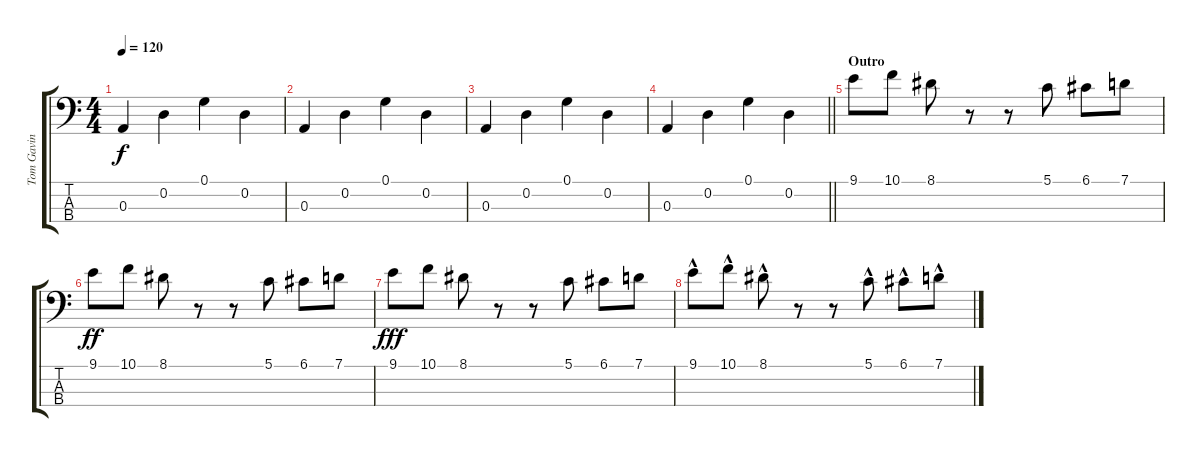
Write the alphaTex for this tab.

\track ("Tom Gavin" "Tom Gavin") {instrument electricbassfinger}
\staff {score tabs}
\tuning (G2 D2 A1 E1) {hide}
\ts (4 4)
\tempo 120
\clef f4
\ks c
0.3.4{dy f} 0.2.4 0.1.4 0.2.4 |
0.3.4 0.2.4 0.1.4 0.2.4 |
0.3.4 0.2.4 0.1.4 0.2.4 |
\barLineRight lightlight
0.3.4 0.2.4 0.1.4 0.2.4 |
\section ("" "Outro")
9.1.8 10.1.8 8.1.8 r.8 r.8 5.1.8 6.1.8 7.1.8 |
9.1.8{dy ff} 10.1.8 8.1.8 r.8 r.8 5.1.8 6.1.8 7.1.8 |
9.1.8{dy fff} 10.1.8 8.1.8 r.8 r.8 5.1.8 6.1.8 7.1.8 |
9.1{hac}.8 10.1{hac}.8 8.1{hac}.8 r.8 r.8 5.1{hac}.8 6.1{hac}.8 7.1{hac}.8
